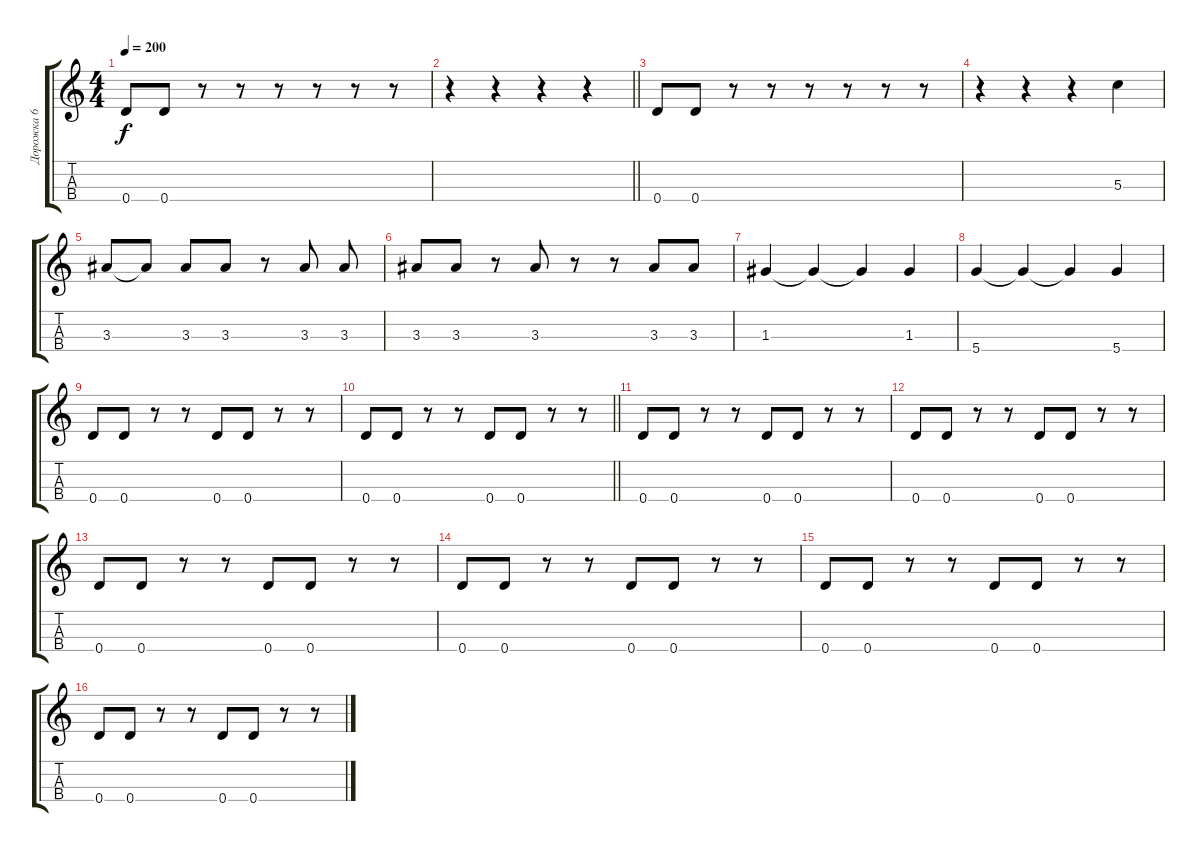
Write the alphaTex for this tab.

\track ("Дорожка 6" "Дорожка 6") {instrument synthbass1}
\staff {score tabs}
\tuning (E4 B3 G3 D3) {hide}
\ts (4 4)
\tempo 200
\clef g2
\ks c
0.4.8{dy f} 0.4.8 r.8 r.8 r.8 r.8 r.8 r.8 |
\barLineRight lightlight
r.4 r.4 r.4 r.4 |
0.4.8 0.4.8 r.8 r.8 r.8 r.8 r.8 r.8 |
r.4 r.4 r.4 5.3.4 |
3.3.8 3.3{t}.8 3.3.8 3.3.8 r.8 3.3.8 3.3.8 |
3.3.8 3.3.8 r.8 3.3.8 r.8 r.8 3.3.8 3.3.8 |
1.3.4 1.3{t}.4 1.3{t}.4 1.3.4 |
5.4.4 5.4{t}.4 5.4{t}.4 5.4.4 |
0.4.8 0.4.8 r.8 r.8 0.4.8 0.4.8 r.8 r.8 |
\barLineRight lightlight
0.4.8 0.4.8 r.8 r.8 0.4.8 0.4.8 r.8 r.8 |
0.4.8 0.4.8 r.8 r.8 0.4.8 0.4.8 r.8 r.8 |
0.4.8 0.4.8 r.8 r.8 0.4.8 0.4.8 r.8 r.8 |
0.4.8 0.4.8 r.8 r.8 0.4.8 0.4.8 r.8 r.8 |
0.4.8 0.4.8 r.8 r.8 0.4.8 0.4.8 r.8 r.8 |
0.4.8 0.4.8 r.8 r.8 0.4.8 0.4.8 r.8 r.8 |
0.4.8 0.4.8 r.8 r.8 0.4.8 0.4.8 r.8 r.8
